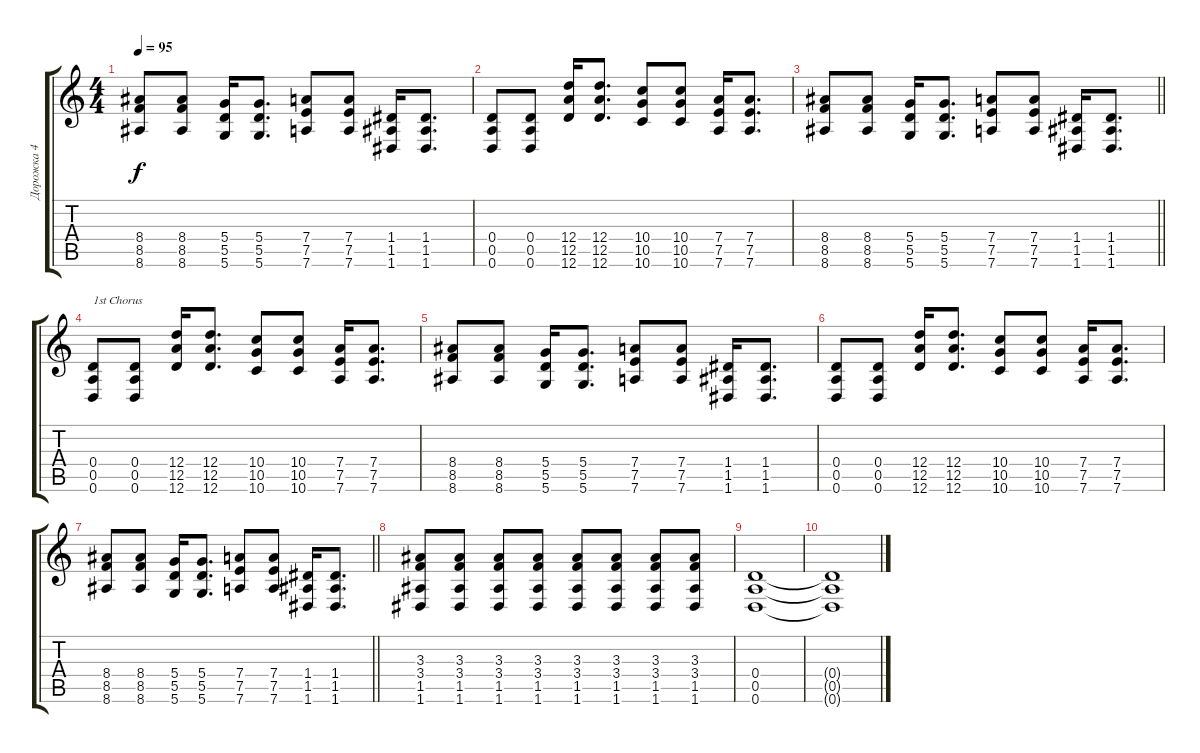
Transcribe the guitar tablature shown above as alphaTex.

\track ("Дорожка 4" "Дорожка 4") {instrument distortionguitar}
\staff {score tabs}
\tuning (E4 B3 G3 D3 A2 D2) {hide}
\ts (4 4)
\tempo 95
\clef g2
\ks c
(8.4 8.5 8.6).8{dy f} (8.4 8.5 8.6).8 (5.4 5.5 5.6).16 (5.4 5.5 5.6).8{d} (7.4 7.5 7.6).8 (7.4 7.5 7.6).8 (1.4 1.5 1.6).16 (1.4 1.5 1.6).8{d} |
(0.4 0.5 0.6).8 (0.4 0.5 0.6).8 (12.4 12.5 12.6).16 (12.4 12.5 12.6).8{d} (10.4 10.5 10.6).8 (10.4 10.5 10.6).8 (7.4 7.5 7.6).16 (7.4 7.5 7.6).8{d} |
\barLineRight lightlight
(8.4 8.5 8.6).8 (8.4 8.5 8.6).8 (5.4 5.5 5.6).16 (5.4 5.5 5.6).8{d} (7.4 7.5 7.6).8 (7.4 7.5 7.6).8 (1.4 1.5 1.6).16 (1.4 1.5 1.6).8{d} |
(0.4 0.5 0.6).8{txt "1st Chorus"} (0.4 0.5 0.6).8 (12.4 12.5 12.6).16 (12.4 12.5 12.6).8{d} (10.4 10.5 10.6).8 (10.4 10.5 10.6).8 (7.4 7.5 7.6).16 (7.4 7.5 7.6).8{d} |
(8.4 8.5 8.6).8 (8.4 8.5 8.6).8 (5.4 5.5 5.6).16 (5.4 5.5 5.6).8{d} (7.4 7.5 7.6).8 (7.4 7.5 7.6).8 (1.4 1.5 1.6).16 (1.4 1.5 1.6).8{d} |
(0.4 0.5 0.6).8 (0.4 0.5 0.6).8 (12.4 12.5 12.6).16 (12.4 12.5 12.6).8{d} (10.4 10.5 10.6).8 (10.4 10.5 10.6).8 (7.4 7.5 7.6).16 (7.4 7.5 7.6).8{d} |
\barLineRight lightlight
(8.4 8.5 8.6).8 (8.4 8.5 8.6).8 (5.4 5.5 5.6).16 (5.4 5.5 5.6).8{d} (7.4 7.5 7.6).8 (7.4 7.5 7.6).8 (1.4 1.5 1.6).16 (1.4 1.5 1.6).8{d} |
(3.3 3.4 1.5 1.6).8 (3.3 3.4 1.5 1.6).8 (3.3 3.4 1.5 1.6).8 (3.3 3.4 1.5 1.6).8 (3.3 3.4 1.5 1.6).8 (3.3 3.4 1.5 1.6).8 (3.3 3.4 1.5 1.6).8 (3.3 3.4 1.5 1.6).8 |
(0.4 0.5 0.6).1 |
(0.4{t} 0.5{t} 0.6{t}).1
